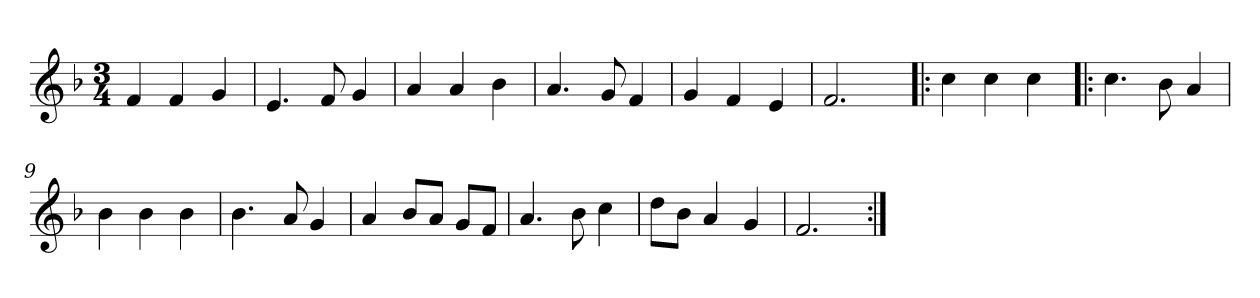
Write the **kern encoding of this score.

**kern
*part1
*staff1
*clefG2
*k[b-]
*F:
*M3/4
=1
4f
4f
4g
=2
4.e
8f
4g
=3
4a
4a
4b-
=4
4.a
8g
4f
=5
4g
4f
4e
=6
2.f
=7|!:
4cc
4cc
4cc
=8
4.cc
8b-
4a
=9
4b-
4b-
4b-
=10
4.b-
8a
4g
=11
4a
8b-/L
8a/J
8g/L
8f/J
=12
4.a
8b-
4cc
=13
8dd\L
8b-\J
4a
4g
=14
2.f
=:|!
*-
